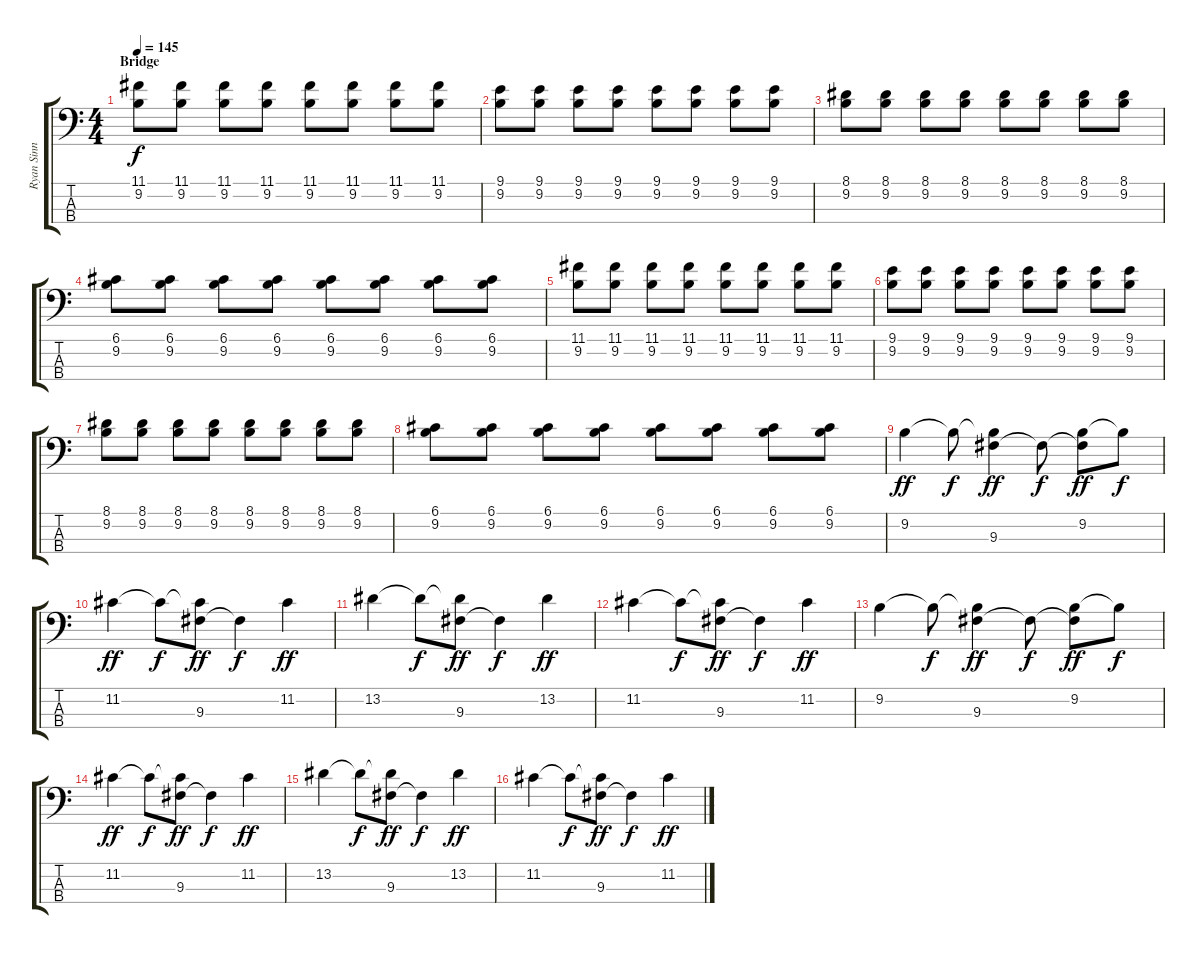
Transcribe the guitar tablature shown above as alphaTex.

\track ("Ryan Sinn (Bass)" "Ryan Sinn ") {instrument electricbassfinger}
\staff {score tabs}
\tuning (G2 D2 A1 E1) {hide}
\ts (4 4)
\section ("" "Bridge")
\tempo 145
\clef f4
\ks c
(11.1 9.2).8{dy f} (11.1 9.2).8 (11.1 9.2).8 (11.1 9.2).8 (11.1 9.2).8 (11.1 9.2).8 (11.1 9.2).8 (11.1 9.2).8 |
(9.1 9.2).8 (9.1 9.2).8 (9.1 9.2).8 (9.1 9.2).8 (9.1 9.2).8 (9.1 9.2).8 (9.1 9.2).8 (9.1 9.2).8 |
(8.1 9.2).8 (8.1 9.2).8 (8.1 9.2).8 (8.1 9.2).8 (8.1 9.2).8 (8.1 9.2).8 (8.1 9.2).8 (8.1 9.2).8 |
(6.1 9.2).8 (6.1 9.2).8 (6.1 9.2).8 (6.1 9.2).8 (6.1 9.2).8 (6.1 9.2).8 (6.1 9.2).8 (6.1 9.2).8 |
(11.1 9.2).8 (11.1 9.2).8 (11.1 9.2).8 (11.1 9.2).8 (11.1 9.2).8 (11.1 9.2).8 (11.1 9.2).8 (11.1 9.2).8 |
(9.1 9.2).8 (9.1 9.2).8 (9.1 9.2).8 (9.1 9.2).8 (9.1 9.2).8 (9.1 9.2).8 (9.1 9.2).8 (9.1 9.2).8 |
(8.1 9.2).8 (8.1 9.2).8 (8.1 9.2).8 (8.1 9.2).8 (8.1 9.2).8 (8.1 9.2).8 (8.1 9.2).8 (8.1 9.2).8 |
(6.1 9.2).8 (6.1 9.2).8 (6.1 9.2).8 (6.1 9.2).8 (6.1 9.2).8 (6.1 9.2).8 (6.1 9.2).8 (6.1 9.2).8 |
9.2.4{dy ff} 9.2{t}.8{dy f} (9.2{t} 9.3).4{dy ff} 9.3{t}.8{dy f} (9.2 9.3{t}).8{dy ff} 9.2{t}.8{dy f} |
11.2.4{dy ff} 11.2{t}.8{dy f} (11.2{t} 9.3).8{dy ff} 9.3{t}.4{dy f} 11.2.4{dy ff} |
13.2.4 13.2{t}.8{dy f} (13.2{t} 9.3).8{dy ff} 9.3{t}.4{dy f} 13.2.4{dy ff} |
11.2.4 11.2{t}.8{dy f} (11.2{t} 9.3).8{dy ff} 9.3{t}.4{dy f} 11.2.4{dy ff} |
9.2.4 9.2{t}.8{dy f} (9.2{t} 9.3).4{dy ff} 9.3{t}.8{dy f} (9.2 9.3{t}).8{dy ff} 9.2{t}.8{dy f} |
11.2.4{dy ff} 11.2{t}.8{dy f} (11.2{t} 9.3).8{dy ff} 9.3{t}.4{dy f} 11.2.4{dy ff} |
13.2.4 13.2{t}.8{dy f} (13.2{t} 9.3).8{dy ff} 9.3{t}.4{dy f} 13.2.4{dy ff} |
11.2.4 11.2{t}.8{dy f} (11.2{t} 9.3).8{dy ff} 9.3{t}.4{dy f} 11.2.4{dy ff}
